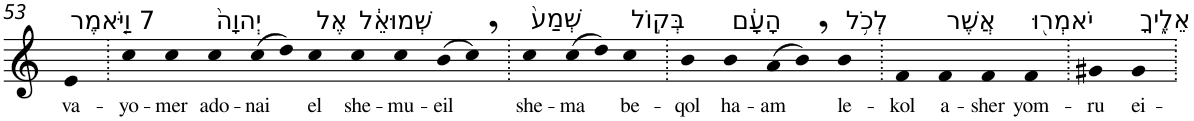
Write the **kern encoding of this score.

**kern	**text
*part1	*part1
*staff1	*staff1
*I"Piano	*
*I'Pno	*
!!LO:PB:g=z
*clefG2	*
*k[]	*
=53	=53
!LO:TX:a:t=7 וַיֹּ֤אמֶר	!
!	!LO:LY:b
4e	va-
=54.	=54.
!	!LO:LY:b
4cc	-yo-
!	!LO:LY:b
4cc	-mer
!LO:TX:a:t=יְהוָה֙	!
!	!LO:LY:b
4cc	ado-
!	!LO:LY:b
(>8cc	-nai
8dd)	.
!LO:TX:a:t=אֶל	!
!	!LO:LY:b
4cc	el
!LO:TX:a:t=שְׁמוּאֵ֔ל	!
!	!LO:LY:b
4cc	she-
!	!LO:LY:b
4cc	-mu-
!	!LO:LY:b
(>8b	-eil
8cc,)	.
=55.	=55.
!LO:TX:a:t=שְׁמַע֙	!
!	!LO:LY:b
4cc	she-
!	!LO:LY:b
(>8cc	-ma
8dd)	.
!LO:TX:a:t=בְּק֣וֹל	!
!	!LO:LY:b
4cc	be-
=56.	=56.
!	!LO:LY:b
4b	-qol
!LO:TX:a:t=הָעָ֔ם	!
!	!LO:LY:b
4b	ha-
!	!LO:LY:b
(>8a	-am
8b,)	.
!LO:TX:a:t=לְכֹ֥ל	!
!	!LO:LY:b
4b	le-
=57.	=57.
!	!LO:LY:b
4f	-kol
!LO:TX:a:t=אֲשֶׁר	!
!	!LO:LY:b
4f	a-
!	!LO:LY:b
4f	-sher
!LO:TX:a:t=יֹאמְר֖וּ	!
!	!LO:LY:b
4f	yom-
=58.	=58.
!	!LO:LY:b
4g#X	-ru
!LO:TX:a:t=אֵלֶ֑יךָ	!
!	!LO:LY:b
4g#	ei-
=.	=.
*-	*-
